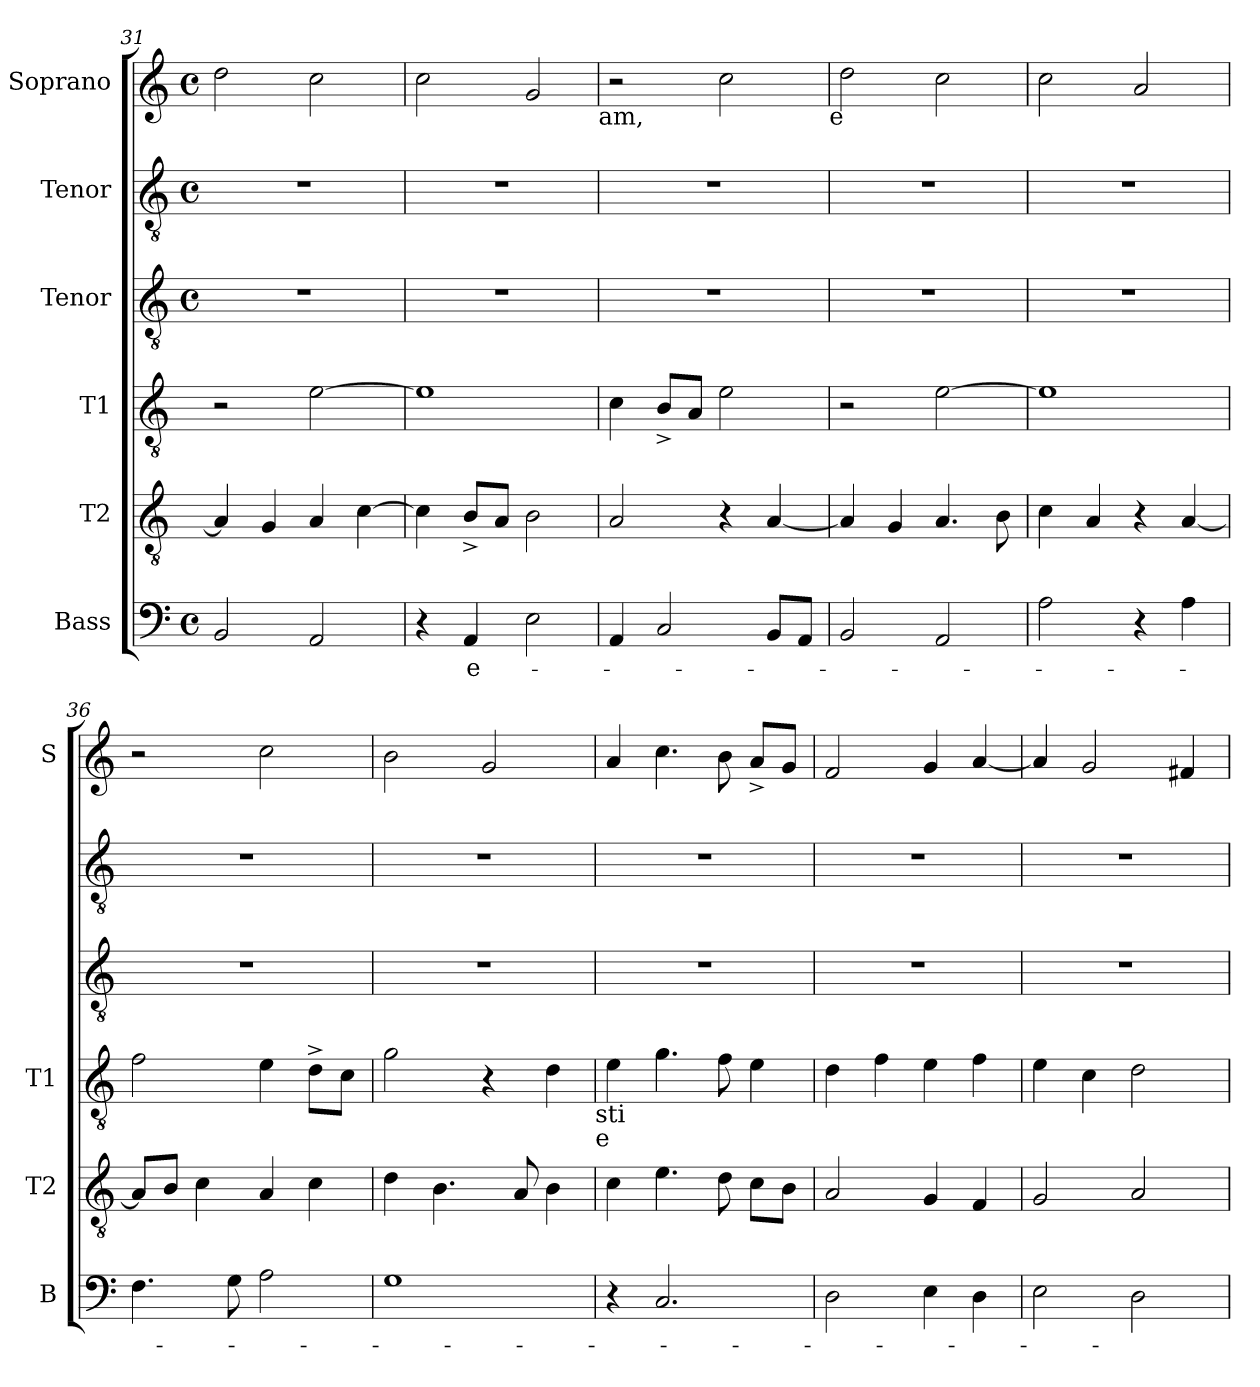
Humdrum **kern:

**kern	**text	**kern	**kern	**kern	**kern	**kern
*part6	*part6	*part5	*part4	*part3	*part2	*part1
*staff6	*staff6	*staff5	*staff4	*staff3	*staff2	*staff1
*I"Bass	*	*I"T2	*I"T1	*I"Tenor	*I"Tenor	*I"Soprano
*I'B	*	*I'T2	*I'T1	*	*	*I'S
*clefF4	*	*clefGv2	*clefGv2	*clefGv2	*clefGv2	*clefG2
*k[]	*	*k[]	*k[]	*k[]	*k[]	*k[]
*C:	*	*C:	*C:	*C:	*C:	*C:
*M4/4	*	*	*	*M4/4	*M4/4	*M4/4
*met(c)	*	*	*	*met(c)	*met(c)	*met(c)
=31	=31	=31	=31	=31	=31	=31
2BB/	.	4A/]	2r	1r	1r	2dd\
.	.	4G/	.	.	.	.
2AA/	.	4A/	[>2e\	.	.	2cc\
.	.	[>4c\	.	.	.	.
=32	=32	=32	=32	=32	=32	=32
4r	.	4c\]	1e]	1r	1r	2cc\
!	!LO:LY:b	!	!	!	!	!
4AA/	e-	8B^</L	.	.	.	.
.	.	8A/J	.	.	.	.
2E\	.	2B\	.	.	.	2g/
!	!	!	!	!	!	!LO:TX:b:t=am,
=33	=33	=33	=33	=33	=33	=33
4AA/	.	2A/	4c\	1r	1r	2r
2C/	.	.	8B^</L	.	.	.
.	.	.	8A/J	.	.	.
.	.	4r	2e\	.	.	2cc\
8BB/L	.	[<4A/	.	.	.	.
8AA/J	.	.	.	.	.	.
!	!	!	!	!	!	!LO:TX:b:t=e
=34	=34	=34	=34	=34	=34	=34
2BB/	.	4A/]	2r	1r	1r	2dd\
.	.	4G/	.	.	.	.
2AA/	.	4.A/	[>2e\	.	.	2cc\
.	.	8B\	.	.	.	.
=35	=35	=35	=35	=35	=35	=35
2A\	.	4c\	1e]	1r	1r	2cc\
.	.	4A/	.	.	.	.
4r	.	4r	.	.	.	2a/
4A\	.	[>4A/	.	.	.	.
!!LO:PB:g=z
=36	=36	=36	=36	=36	=36	=36
4.F\	.	8A/L]	2f\	1r	1r	2r
.	.	8B/J	.	.	.	.
.	.	4c\	.	.	.	.
8G\	.	.	.	.	.	.
2A\	.	4A/	4e\	.	.	2cc\
.	.	4c\	8d^>\L	.	.	.
.	.	.	8c\J	.	.	.
=37	=37	=37	=37	=37	=37	=37
1G	.	4d\	2g\	1r	1r	2b\
.	.	4.B\	.	.	.	.
.	.	.	4r	.	.	2g/
.	.	8A/	.	.	.	.
.	.	4B\	4d\	.	.	.
!	!	!	!LO:TX:b:t=sti	!	!	!
!	!	!	!LO:TX:b:t=e	!	!	!
=38	=38	=38	=38	=38	=38	=38
4r	.	4c\	4e\	1r	1r	4a/
2.C/	.	4.e\	4.g\	.	.	4.cc\
.	.	8d\	8f\	.	.	8b\
.	.	8c\L	4e\	.	.	8a^</L
.	.	8B\J	.	.	.	8g/J
=39	=39	=39	=39	=39	=39	=39
2D\	.	2A/	4d\	1r	1r	2f/
.	.	.	4f\	.	.	.
4E\	.	4G/	4e\	.	.	4g/
4D\	.	4F/	4f\	.	.	[<4a/
=40	=40	=40	=40	=40	=40	=40
2E\	.	2G/	4e\	1r	1r	4a/]
.	.	.	4c\	.	.	2g/
2D\	.	2A/	2d\	.	.	.
.	.	.	.	.	.	4f#/
=	=	=	=	=	=	=
*-	*-	*-	*-	*-	*-	*-
